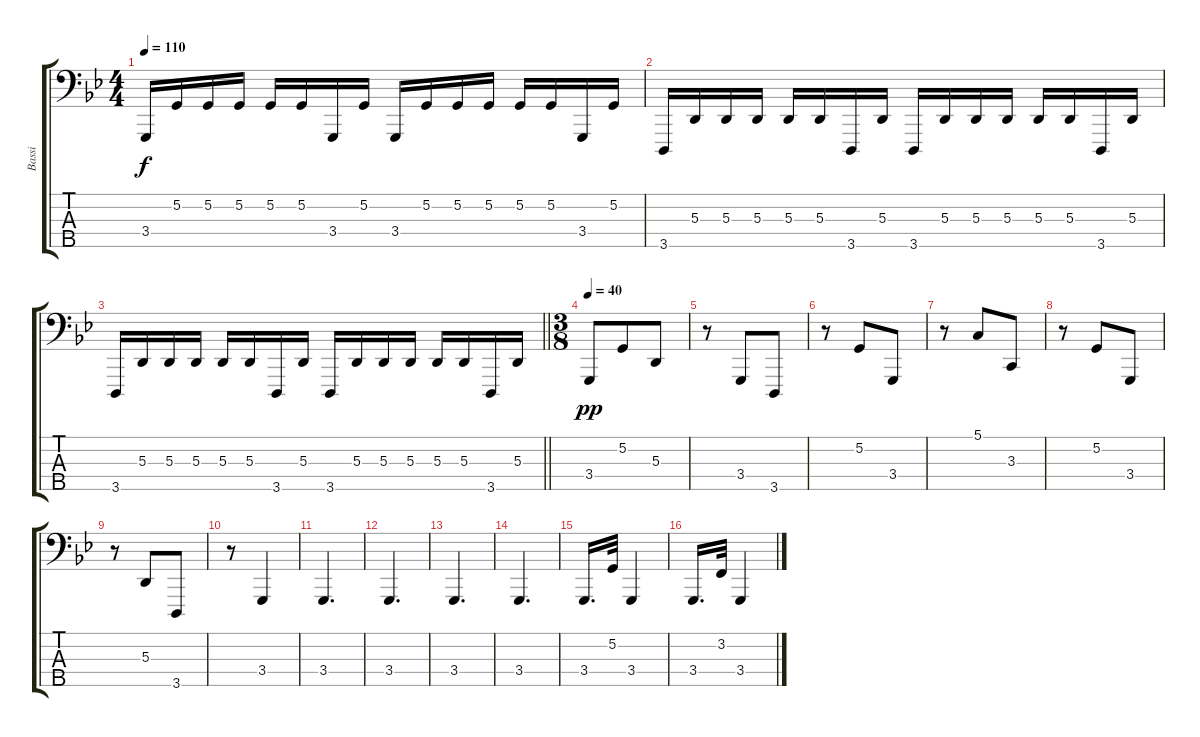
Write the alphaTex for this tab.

\track ("Bassi" "Bassi") {instrument cello}
\staff {score tabs}
\tuning (G2 D2 A1 E1 B0) {hide}
\ts (4 4)
\tempo 110
\clef f4
\ks bb
3.4.16{dy f} 5.2.16 5.2.16 5.2.16 5.2.16 5.2.16 3.4.16 5.2.16 3.4.16 5.2.16 5.2.16 5.2.16 5.2.16 5.2.16 3.4.16 5.2.16 |
3.5.16 5.3.16 5.3.16 5.3.16 5.3.16 5.3.16 3.5.16 5.3.16 3.5.16 5.3.16 5.3.16 5.3.16 5.3.16 5.3.16 3.5.16 5.3.16 |
\barLineRight lightlight
3.5.16 5.3.16 5.3.16 5.3.16 5.3.16 5.3.16 3.5.16 5.3.16 3.5.16 5.3.16 5.3.16 5.3.16 5.3.16 5.3.16 3.5.16 5.3.16 |
\ts (3 8)
\tempo 40
3.4.8{dy pp} 5.2.8 5.3.8 |
r.8 3.4.8 3.5.8 |
r.8 5.2.8 3.4.8 |
r.8 5.1.8 3.3.8 |
r.8 5.2.8 3.4.8 |
r.8 5.3.8 3.5.8 |
r.8 3.4.4 |
3.4.4{d} |
3.4.4{d} |
3.4.4{d} |
3.4.4{d} |
3.4.16{d} 5.2.32 3.4.4 |
3.4.16{d} 3.2.32 3.4.4
